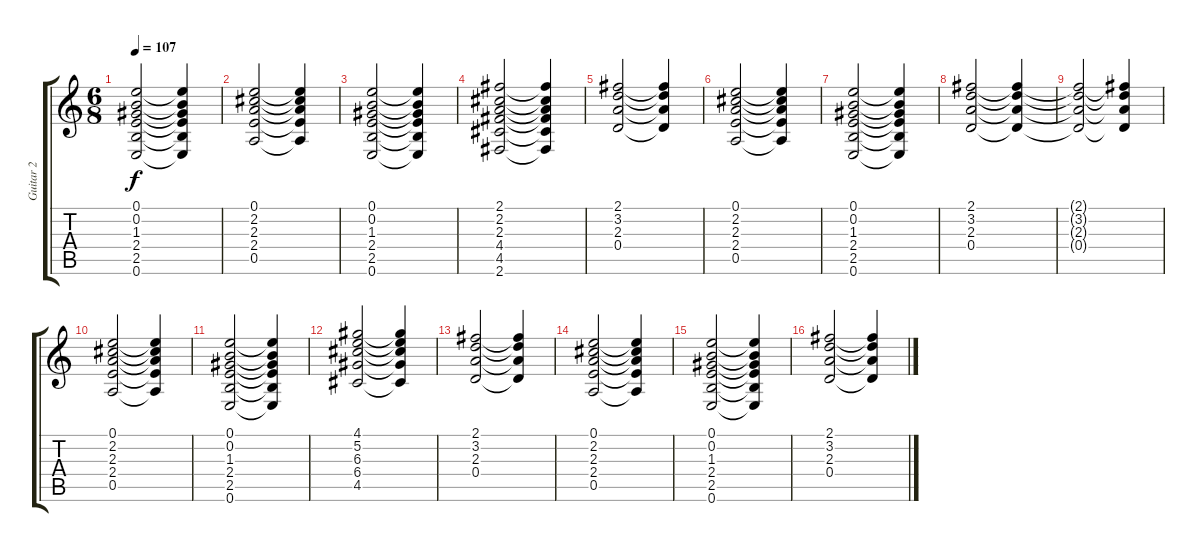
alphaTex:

\track ("Guitar 2" "Guitar 2") {instrument overdrivenguitar}
\staff {score tabs}
\tuning (E4 B3 G3 D3 A2 E2) {hide}
\ts (6 8)
\tempo 107
\clef g2
\ks c
(0.1{t} 0.2{t} 1.3{t} 2.4{t} 2.5{t} 0.6{t}).2{dy f} (0.1{t} 0.2{t} 1.3{t} 2.4{t} 2.5{t} 0.6{t}).4 |
(0.1 2.2 2.3 2.4 0.5).2 (0.1{t} 2.2{t} 2.3{t} 2.4{t} 0.5{t}).4 |
(0.1 0.2 1.3 2.4 2.5 0.6).2 (0.1{t} 0.2{t} 1.3{t} 2.4{t} 2.5{t} 0.6{t}).4 |
(2.1 2.2 2.3 4.4 4.5 2.6).2 (2.1{t} 2.2{t} 2.3{t} 4.4{t} 4.5{t} 2.6{t}).4 |
(2.1 3.2 2.3 0.4).2 (2.1{t} 3.2{t} 2.3{t} 0.4{t}).4 |
(0.1 2.2 2.3 2.4 0.5).2 (0.1{t} 2.2{t} 2.3{t} 2.4{t} 0.5{t}).4 |
(0.1 0.2 1.3 2.4 2.5 0.6).2 (0.1{t} 0.2{t} 1.3{t} 2.4{t} 2.5{t} 0.6{t}).4 |
(2.1 3.2 2.3 0.4).2 (2.1{t} 3.2{t} 2.3{t} 0.4{t}).4 |
(2.1{t} 3.2{t} 2.3{t} 0.4{t}).2 (2.1{t} 3.2{t} 2.3{t} 0.4{t}).4 |
(0.1 2.2 2.3 2.4 0.5).2 (0.1{t} 2.2{t} 2.3{t} 2.4{t} 0.5{t}).4 |
(0.1 0.2 1.3 2.4 2.5 0.6).2 (0.1{t} 0.2{t} 1.3{t} 2.4{t} 2.5{t} 0.6{t}).4 |
(4.1 5.2 6.3 6.4 4.5).2 (4.1{t} 5.2{t} 6.3{t} 6.4{t} 4.5{t}).4 |
(2.1 3.2 2.3 0.4).2 (2.1{t} 3.2{t} 2.3{t} 0.4{t}).4 |
(0.1 2.2 2.3 2.4 0.5).2 (0.1{t} 2.2{t} 2.3{t} 2.4{t} 0.5{t}).4 |
(0.1 0.2 1.3 2.4 2.5 0.6).2 (0.1{t} 0.2{t} 1.3{t} 2.4{t} 2.5{t} 0.6{t}).4 |
(2.1 3.2 2.3 0.4).2 (2.1{t} 3.2{t} 2.3{t} 0.4{t}).4
